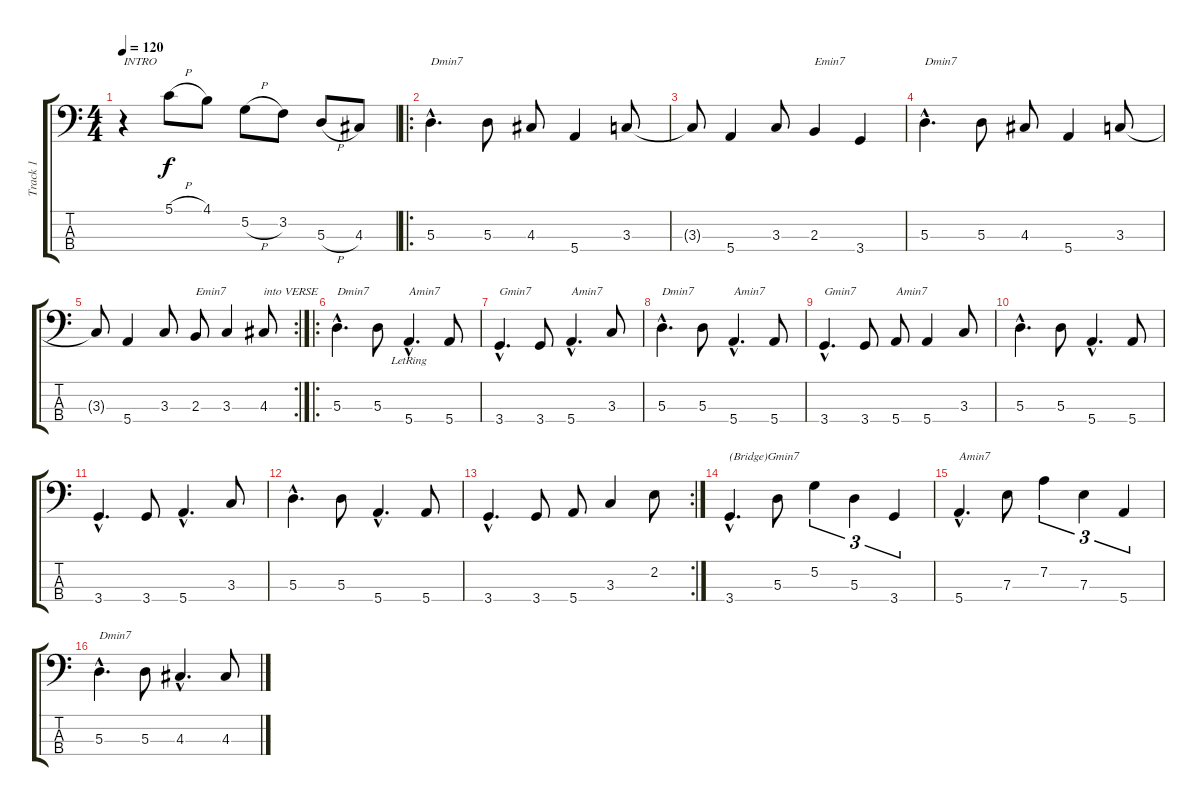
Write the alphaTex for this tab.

\track ("Track 1" "Track 1") {instrument acousticguitarnylon}
\staff {score tabs}
\tuning (G2 D2 A1 E1) {hide}
\ts (4 4)
\tempo 120
\clef f4
\ks c
r.4{txt "INTRO" dy f instrument acousticguitarnylon} 5.1{h}.8 4.1.8 5.2{h}.8 3.2.8 5.3{h}.8 4.3.8 |
\ro
5.3{hac}.4{d txt "Dmin7"} 5.3.8 4.3.8 5.4.4 3.3.8 |
3.3{t}.8 5.4.4 3.3.8 2.3.4{txt "Emin7"} 3.4.4 |
5.3{hac}.4{d txt "Dmin7"} 5.3.8 4.3.8 5.4.4 3.3.8 |
\rc 2
3.3{t}.8 5.4.4 3.3.8 2.3.8{txt "Emin7"} 3.3.4 4.3.8{txt "into VERSE"} |
\ro
5.3{hac}.4{d txt "Dmin7"} 5.3.8 5.4{hac lr}.4{d txt "Amin7"} 5.4.8 |
3.4{hac}.4{d txt "Gmin7"} 3.4.8 5.4{hac}.4{d txt "Amin7"} 3.3.8 |
5.3{hac}.4{d txt "Dmin7"} 5.3.8 5.4{hac}.4{d txt "Amin7"} 5.4.8 |
3.4{hac}.4{d txt "Gmin7"} 3.4.8 5.4.8{txt "Amin7"} 5.4.4 3.3.8 |
5.3{hac}.4{d} 5.3.8 5.4{hac}.4{d} 5.4.8 |
3.4{hac}.4{d} 3.4.8 5.4{hac}.4{d} 3.3.8 |
5.3{hac}.4{d} 5.3.8 5.4{hac}.4{d} 5.4.8 |
\rc 2
3.4{hac}.4{d} 3.4.8 5.4.8 3.3.4 2.2.8 |
3.4{hac}.4{d txt "(Bridge)Gmin7"} 5.3.8 5.2.4{tu (3 2)} 5.3.4{tu (3 2)} 3.4.4{tu (3 2)} |
5.4{hac}.4{d txt "Amin7"} 7.3.8 7.2.4{tu (3 2)} 7.3.4{tu (3 2)} 5.4.4{tu (3 2)} |
5.3{hac}.4{d txt "Dmin7"} 5.3.8 4.3{hac}.4{d} 4.3.8
